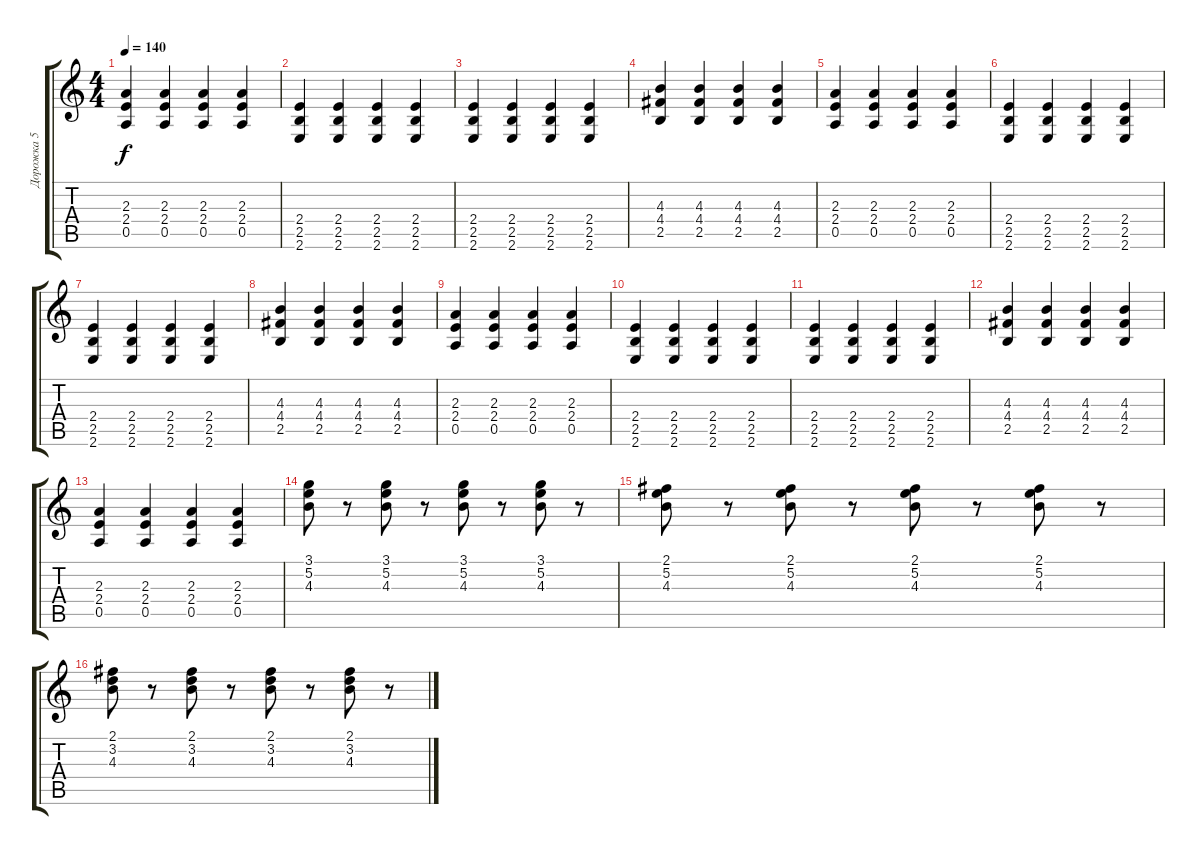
\track ("Дорожка 5" "Дорожка 5") {instrument overdrivenguitar}
\staff {score tabs}
\tuning (E4 B3 G3 D3 A2 D2) {hide}
\ts (4 4)
\tempo 140
\clef g2
\ks c
(2.3 2.4 0.5).4{dy f} (2.3 2.4 0.5).4 (2.3 2.4 0.5).4 (2.3 2.4 0.5).4 |
(2.4 2.5 2.6).4 (2.4 2.5 2.6).4 (2.4 2.5 2.6).4 (2.4 2.5 2.6).4 |
(2.4 2.5 2.6).4 (2.4 2.5 2.6).4 (2.4 2.5 2.6).4 (2.4 2.5 2.6).4 |
(4.3 4.4 2.5).4 (4.3 4.4 2.5).4 (4.3 4.4 2.5).4 (4.3 4.4 2.5).4 |
(2.3 2.4 0.5).4 (2.3 2.4 0.5).4 (2.3 2.4 0.5).4 (2.3 2.4 0.5).4 |
(2.4 2.5 2.6).4 (2.4 2.5 2.6).4 (2.4 2.5 2.6).4 (2.4 2.5 2.6).4 |
(2.4 2.5 2.6).4 (2.4 2.5 2.6).4 (2.4 2.5 2.6).4 (2.4 2.5 2.6).4 |
(4.3 4.4 2.5).4 (4.3 4.4 2.5).4 (4.3 4.4 2.5).4 (4.3 4.4 2.5).4 |
(2.3 2.4 0.5).4 (2.3 2.4 0.5).4 (2.3 2.4 0.5).4 (2.3 2.4 0.5).4 |
(2.4 2.5 2.6).4 (2.4 2.5 2.6).4 (2.4 2.5 2.6).4 (2.4 2.5 2.6).4 |
(2.4 2.5 2.6).4 (2.4 2.5 2.6).4 (2.4 2.5 2.6).4 (2.4 2.5 2.6).4 |
(4.3 4.4 2.5).4 (4.3 4.4 2.5).4 (4.3 4.4 2.5).4 (4.3 4.4 2.5).4 |
(2.3 2.4 0.5).4 (2.3 2.4 0.5).4 (2.3 2.4 0.5).4 (2.3 2.4 0.5).4 |
(3.1 5.2 4.3).8 r.8 (3.1 5.2 4.3).8 r.8 (3.1 5.2 4.3).8 r.8 (3.1 5.2 4.3).8 r.8 |
(2.1 5.2 4.3).8 r.8 (2.1 5.2 4.3).8 r.8 (2.1 5.2 4.3).8 r.8 (2.1 5.2 4.3).8 r.8 |
(2.1 3.2 4.3).8 r.8 (2.1 3.2 4.3).8 r.8 (2.1 3.2 4.3).8 r.8 (2.1 3.2 4.3).8 r.8
